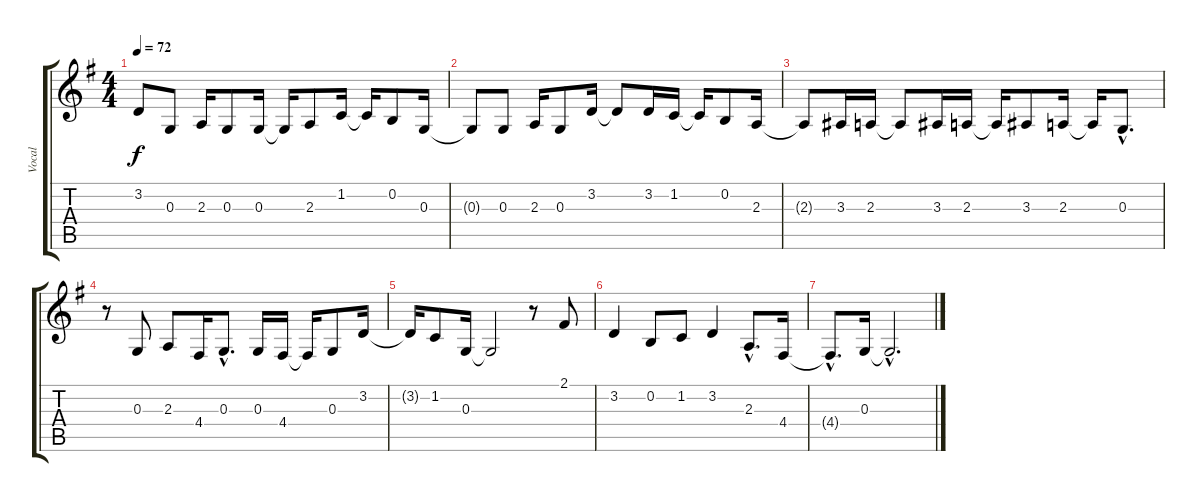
\track ("Vocal" "Vocal") {instrument lead6voice}
\staff {score tabs}
\tuning (E4 B3 G3 D3 A2 E2) {hide}
\ts (4 4)
\tempo 72
\clef g2
\ks g
3.2{t}.8{dy f} 0.3.8 2.3.16 0.3.8 0.3.16 0.3{t}.16 2.3.8 1.2.16 1.2{t}.16 0.2.8 0.3.16 |
0.3{t}.8 0.3.8 2.3.16 0.3.8 3.2.16 3.2{t}.8 3.2.16 1.2.16 1.2{t}.16 0.2.8 2.3.16 |
2.3{t}.8 3.3.16 2.3.16 2.3{t}.8 3.3.16 2.3.16 2.3{t}.16 3.3.8 2.3.16 2.3{t}.16 0.3{hac}.8{d} |
r.8 0.3.8 2.3.8 4.4.16 0.3{hac}.8{d} 0.3.16 4.4.16 4.4{t}.16 0.3.8 3.2.16 |
3.2{t}.16 1.2.8 0.3.16 0.3{t}.2 r.8 2.1.8 |
3.2.4 0.2.8 1.2.8 3.2.4 2.3{hac}.8{d} 4.4.16 |
4.4{hac t}.8{d} 0.3.16 0.3{hac t}.2{d}
